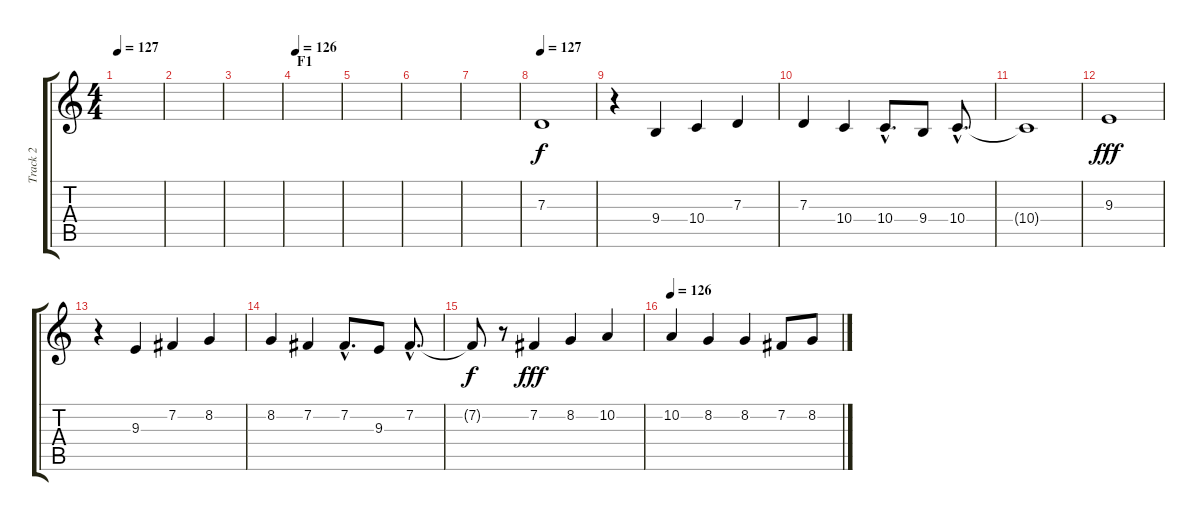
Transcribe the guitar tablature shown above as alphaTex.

\track ("Track 2" "Track 2") {instrument stringensemble1}
\staff {score tabs}
\tuning (E4 B3 G3 D3 A2 E2) {hide}
\ts (4 4)
\tempo 127
\clef g2
\ks c
|
|
|
\section ("" "F1")
\tempo 126
|
|
|
|
\tempo 127
7.3.1 |
r.4 9.4.4 10.4.4 7.3.4 |
7.3.4 10.4.4 10.4{hac}.8{d} 9.4.8 10.4{hac}.8{d} |
10.4{t}.1{dy f} |
9.3.1{dy fff} |
r.4 9.3.4 7.2.4 8.2.4 |
8.2.4 7.2.4 7.2{hac}.8{d} 9.3.8 7.2{hac}.8{d} |
7.2{t}.8{dy f} r.8 7.2.4{dy fff} 8.2.4 10.2.4 |
\tempo 126
10.2.4 8.2.4 8.2.4 7.2.8 8.2.8
